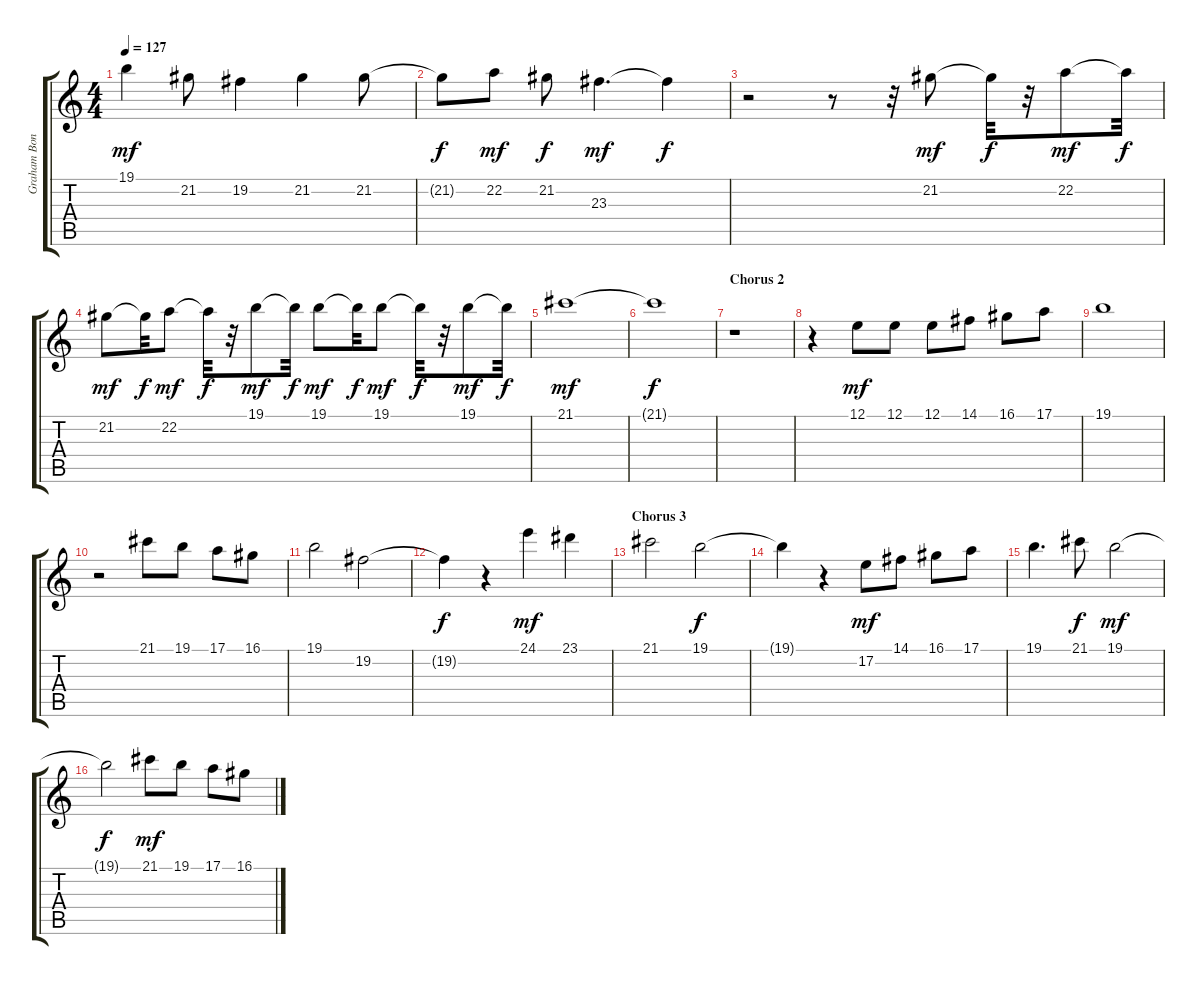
\track ("Graham Bonnet" "Graham Bon") {instrument altosax}
\staff {score tabs}
\tuning (E4 B3 G3 D3 A2 E2) {hide}
\ts (4 4)
\tempo 127
\clef g2
\ks c
19.1.4{dy mf} 21.2.8 19.2.4 21.2.4 21.2.8 |
21.2{t}.8{dy f} 22.2.8{dy mf} 21.2.8{dy f} 23.3.4{d dy mf} 23.3{t}.4{dy f} |
r.2 r.8 r.32 21.2.8{dy mf} 21.2{t}.32{dy f} r.32 22.2.8{dy mf} 22.2{t}.32{dy f} |
21.2.8{dy mf} 21.2{t}.32{dy f} 22.2.8{dy mf} 22.2{t}.32{dy f} r.32 19.1.8{dy mf} 19.1{t}.32{dy f} 19.1.8{dy mf} 19.1{t}.32{dy f} 19.1.8{dy mf} 19.1{t}.32{dy f} r.32 19.1.8{dy mf} 19.1{t}.32{dy f} |
21.1.1{dy mf} |
21.1{t}.1{dy f} |
\section ("" "Chorus 2")
r.1 |
r.4 12.1.8{dy mf} 12.1.8 12.1.8 14.1.8 16.1.8 17.1.8 |
19.1.1 |
r.2 21.1.8 19.1.8 17.1.8 16.1.8 |
19.1.2 19.2.2 |
19.2{t}.4{dy f} r.4 24.1.4{dy mf} 23.1.4 |
\section ("" "Chorus 3")
21.1.2 19.1.2{dy f} |
19.1{t}.4 r.4 17.2.8{dy mf} 14.1.8 16.1.8 17.1.8 |
19.1.4{d} 21.1.8{dy f} 19.1.2{dy mf} |
19.1{t}.2{dy f} 21.1.8{dy mf} 19.1.8 17.1.8 16.1.8
